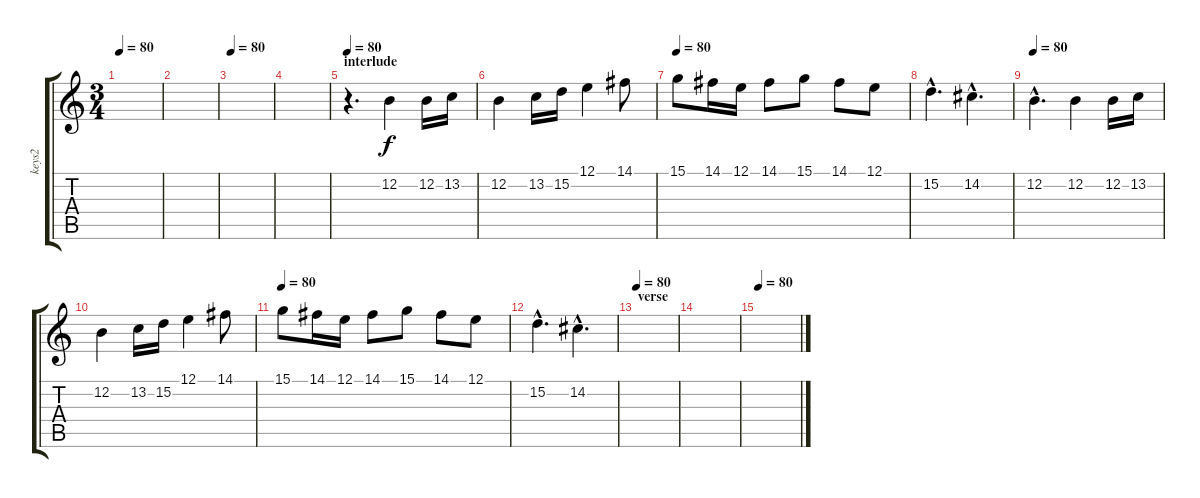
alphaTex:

\track ("keys2" "keys2") {instrument flute}
\staff {score tabs}
\tuning (E4 B3 G3 D3 A2 E2) {hide}
\ts (3 4)
\tempo 80
\clef g2
\ks c
|
|
\tempo 80
|
|
\section ("" "interlude")
\tempo 80
r.4{d} 12.2.4 12.2.16 13.2.16 |
12.2.4 13.2.16 15.2.16 12.1.4 14.1.8 |
\tempo 80
15.1.8 14.1.16 12.1.16 14.1.8 15.1.8 14.1.8 12.1.8 |
15.2{hac}.4{d} 14.2{hac}.4{d} |
\tempo 80
12.2{hac}.4{d} 12.2.4 12.2.16 13.2.16 |
12.2.4 13.2.16 15.2.16 12.1.4 14.1.8 |
\tempo 80
15.1.8 14.1.16 12.1.16 14.1.8 15.1.8 14.1.8 12.1.8 |
15.2{hac}.4{d} 14.2{hac}.4{d} |
\section ("" "verse")
\tempo 80
|
|
\tempo 80
